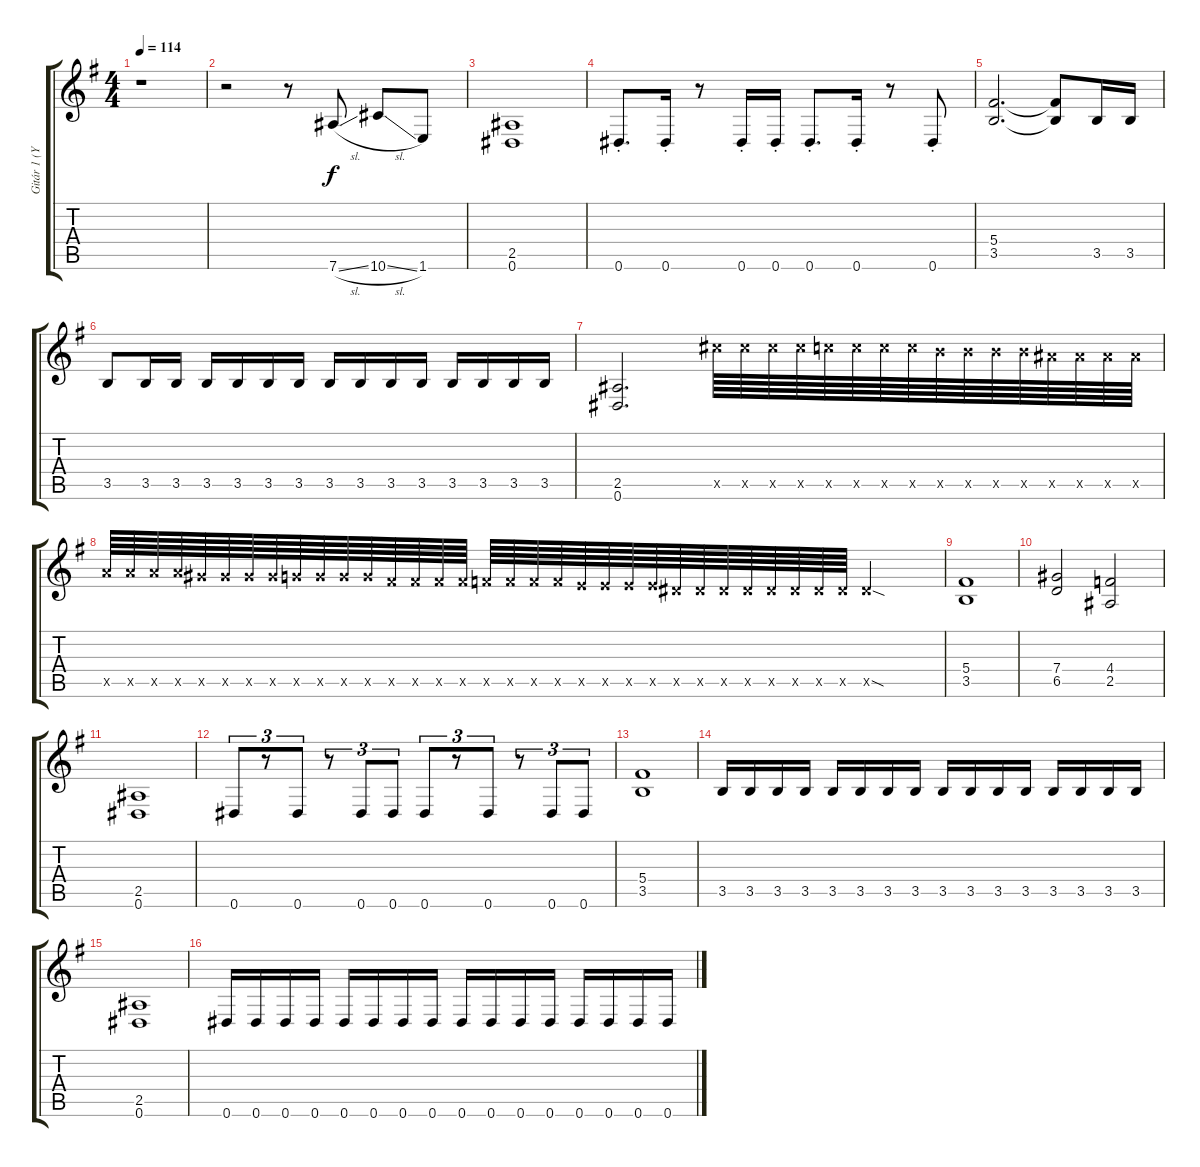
\track ("Gitár 1 (Yngwie Malmsteen)" "Gitár 1 (Y") {instrument distortionguitar}
\staff {score tabs}
\tuning (Eb4 Bb3 Gb3 Db3 Ab2 Eb2) {hide}
\ts (4 4)
\tempo 114
\clef g2
\ks g
r.1{dy f instrument distortionguitar} |
r.2 r.8 7.6{sl}.8 10.6{sl}.8 1.6.8 |
(2.5 0.6).1 |
0.6{st}.8{d} 0.6{st}.16 r.8 0.6{st}.16 0.6{st}.16 0.6{st}.8{d} 0.6{st}.16 r.8 0.6{st}.8 |
(5.4 3.5).2{d} (5.4{t} 3.5{t}).8 3.5.16 3.5.16 |
3.5.8 3.5.16 3.5.16 3.5.16 3.5.16 3.5.16 3.5.16 3.5.16 3.5.16 3.5.16 3.5.16 3.5.16 3.5.16 3.5.16 3.5.16 |
(2.5 0.6).2{d} 17.5{x}.64 17.5{x}.64 17.5{x}.64 17.5{x}.64 16.5{x}.64 16.5{x}.64 16.5{x}.64 16.5{x}.64 15.5{x}.64 15.5{x}.64 15.5{x}.64 15.5{x}.64 14.5{x}.64 14.5{x}.64 14.5{x}.64 14.5{x}.64 |
13.5{x}.64 13.5{x}.64 13.5{x}.64 13.5{x}.64 12.5{x}.64 12.5{x}.64 12.5{x}.64 12.5{x}.64 11.5{x}.64 11.5{x}.64 11.5{x}.64 11.5{x}.64 10.5{x}.64 10.5{x}.64 10.5{x}.64 10.5{x}.64 9.5{x}.64 9.5{x}.64 9.5{x}.64 9.5{x}.64 8.5{x}.64 8.5{x}.64 8.5{x}.64 8.5{x}.64 7.5{x}.64 7.5{x}.64 7.5{x}.64 7.5{x}.64 7.5{x}.64 7.5{x}.64 7.5{x}.64 7.5{x}.64 7.5{sod x}.2 |
(5.4 3.5).1 |
(7.4 6.5).2 (4.4 2.5).2 |
(2.5 0.6).1 |
0.6.8{tu (3 2)} r.8{tu (3 2)} 0.6.8{tu (3 2)} r.8{tu (3 2)} 0.6.8{tu (3 2)} 0.6.8{tu (3 2)} 0.6.8{tu (3 2)} r.8{tu (3 2)} 0.6.8{tu (3 2)} r.8{tu (3 2)} 0.6.8{tu (3 2)} 0.6.8{tu (3 2)} |
(5.4 3.5).1 |
3.5.16 3.5.16 3.5.16 3.5.16 3.5.16 3.5.16 3.5.16 3.5.16 3.5.16 3.5.16 3.5.16 3.5.16 3.5.16 3.5.16 3.5.16 3.5.16 |
(2.5 0.6).1 |
0.6.16 0.6.16 0.6.16 0.6.16 0.6.16 0.6.16 0.6.16 0.6.16 0.6.16 0.6.16 0.6.16 0.6.16 0.6.16 0.6.16 0.6.16 0.6.16
